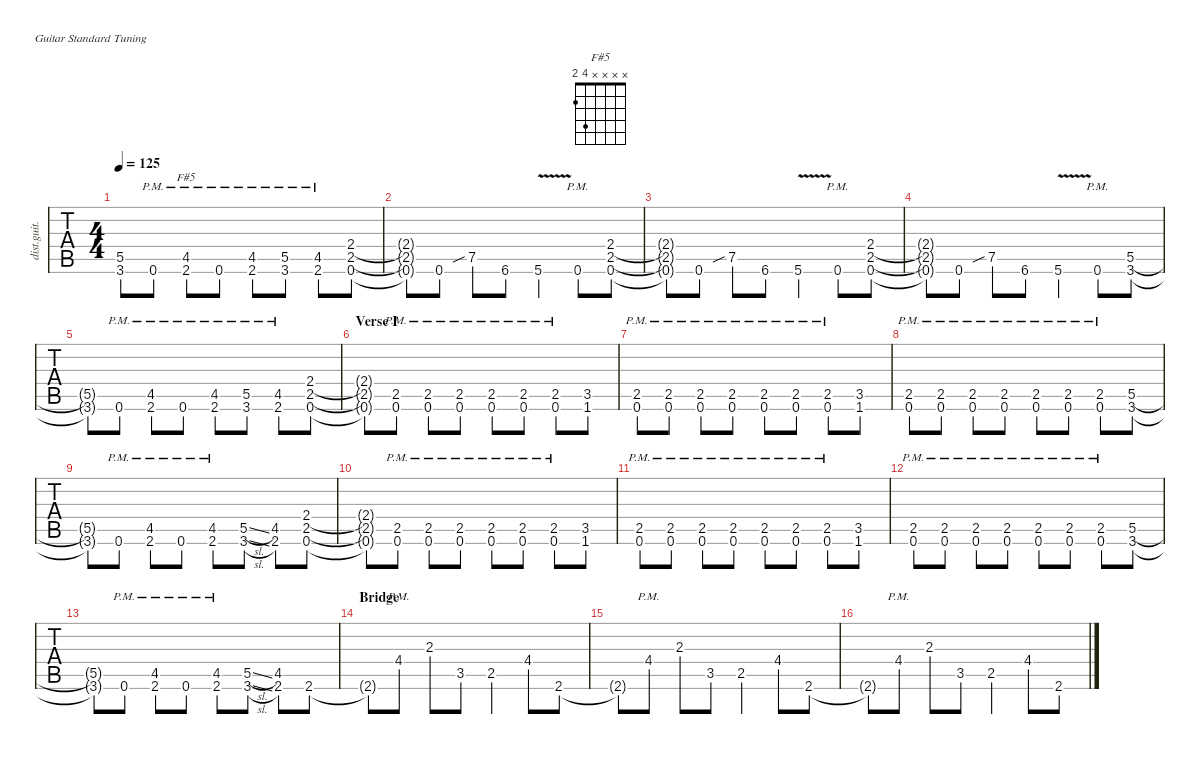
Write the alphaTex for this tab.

\defaultSystemsLayout 4
\hideDynamics
\bracketExtendMode nobrackets
\track ("Rhythm Guitar 1 (James)" "dist.guit.") {defaultSystemsLayout 4 multiBarRest instrument distortionguitar}
\staff {tabs}
\tuning (E4 B3 G3 D3 A2 E2)
\chord ("F#5" x x x x 4 2) {showfingering false}
\ts (4 4)
\tempo 125
\clef g2
\ks c
(5.5{t} 3.6{t}).8{dy mf} 0.6{pm}.8 (2.6{pm acc #} 4.5{pm acc #}).8{ch "F#5"} 0.6{pm}.8 (2.6{pm acc #} 4.5{pm acc #}).8 (3.6{pm} 5.5{pm}).8 (2.6{pm acc #} 4.5{pm acc #}).8 (0.6 2.5 2.4).8 |
(2.5{t} 0.6{t} 2.4{t}).8 0.6.8 7.5{sib}.8 6.6{acc #}.8 5.6{v}.4 0.6{pm}.8 (0.6 2.5 2.4).8 |
(2.5{t} 0.6{t} 2.4{t}).8 0.6.8 7.5{sib}.8 6.6{acc #}.8 5.6{v}.4 0.6{pm}.8 (0.6 2.5 2.4).8 |
(2.5{t} 0.6{t} 2.4{t}).8 0.6.8 7.5{sib}.8 6.6{acc #}.8 5.6{v}.4 0.6{pm}.8 (3.6 5.5).8 |
(5.5{t} 3.6{t}).8 0.6{pm}.8 (2.6{pm acc #} 4.5{pm acc #}).8 0.6{pm}.8 (2.6{pm acc #} 4.5{pm acc #}).8 (3.6{pm} 5.5{pm}).8 (2.6{pm acc #} 4.5{pm acc #}).8 (0.6 2.5 2.4).8 |
\section ("" "Verse I")
(0.6{t} 2.5{t} 2.4{t}).8 (0.6{pm} 2.5{pm}).8 (0.6{pm} 2.5{pm}).8 (0.6{pm} 2.5{pm}).8 (0.6{pm} 2.5{pm}).8 (0.6{pm} 2.5{pm}).8 (0.6{pm} 2.5{pm}).8 (1.6 3.5).8 |
(0.6{pm} 2.5{pm}).8 (0.6{pm} 2.5{pm}).8 (0.6{pm} 2.5{pm}).8 (0.6{pm} 2.5{pm}).8 (0.6{pm} 2.5{pm}).8 (0.6{pm} 2.5{pm}).8 (0.6{pm} 2.5{pm}).8 (1.6 3.5).8 |
(0.6{pm} 2.5{pm}).8 (0.6{pm} 2.5{pm}).8 (0.6{pm} 2.5{pm}).8 (0.6{pm} 2.5{pm}).8 (0.6{pm} 2.5{pm}).8 (0.6{pm} 2.5{pm}).8 (0.6{pm} 2.5{pm}).8 (3.6 5.5).8 |
(5.5{t} 3.6{t}).8 0.6{pm}.8 (2.6{pm acc #} 4.5{pm acc #}).8 0.6{pm}.8 (2.6{pm acc #} 4.5{pm acc #}).8 (3.6{sl} 5.5{sl}).8 (2.6{acc #} 4.5{acc #}).8 (0.6 2.5 2.4).8 |
(0.6{t} 2.5{t} 2.4{t}).8 (0.6{pm} 2.5{pm}).8 (0.6{pm} 2.5{pm}).8 (0.6{pm} 2.5{pm}).8 (0.6{pm} 2.5{pm}).8 (0.6{pm} 2.5{pm}).8 (0.6{pm} 2.5{pm}).8 (1.6 3.5).8 |
(0.6{pm} 2.5{pm}).8 (0.6{pm} 2.5{pm}).8 (0.6{pm} 2.5{pm}).8 (0.6{pm} 2.5{pm}).8 (0.6{pm} 2.5{pm}).8 (0.6{pm} 2.5{pm}).8 (0.6{pm} 2.5{pm}).8 (1.6 3.5).8 |
(0.6{pm} 2.5{pm}).8 (0.6{pm} 2.5{pm}).8 (0.6{pm} 2.5{pm}).8 (0.6{pm} 2.5{pm}).8 (0.6{pm} 2.5{pm}).8 (0.6{pm} 2.5{pm}).8 (0.6{pm} 2.5{pm}).8 (3.6 5.5).8 |
(5.5{t} 3.6{t}).8 0.6{pm}.8 (2.6{pm acc #} 4.5{pm acc #}).8 0.6{pm}.8 (2.6{pm acc #} 4.5{pm acc #}).8 (3.6{sl} 5.5{sl}).8 (2.6{acc #} 4.5{acc #}).8 2.6{acc #}.8 |
\section ("" "Bridge")
2.6{t acc #}.8 4.4{pm acc #}.8 2.3.8 3.5.8 2.5.4 4.4{acc #}.8 2.6{acc #}.8 |
2.6{t acc #}.8 4.4{pm acc #}.8 2.3.8 3.5.8 2.5.4 4.4{acc #}.8 2.6{acc #}.8 |
2.6{t acc #}.8 4.4{pm acc #}.8 2.3.8 3.5.8 2.5.4 4.4{acc #}.8 2.6{acc #}.8
